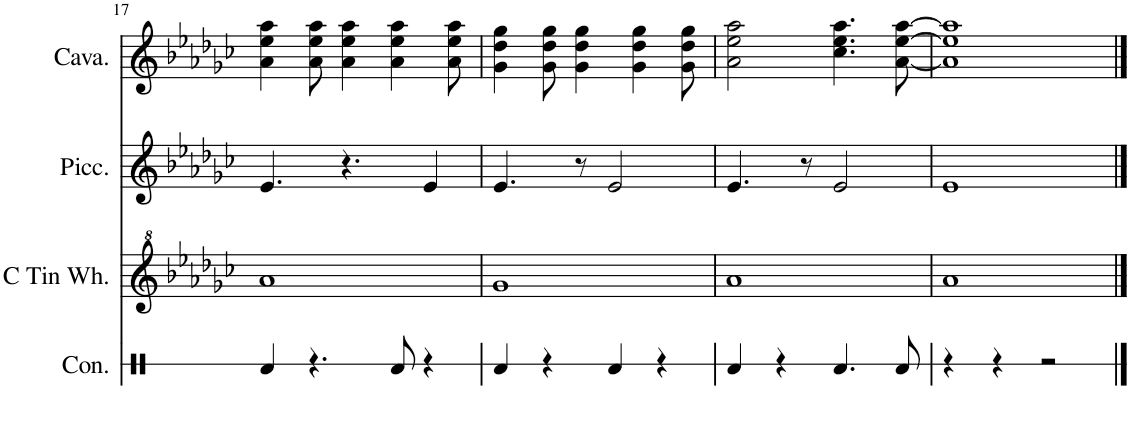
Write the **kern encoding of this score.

**kern	**kern	**kern	**kern
*part4	*part3	*part2	*part1
*staff4	*staff3	*staff2	*staff1
*I"コンガ	*I"C Tin Whistle	*I"ピッコロ	*I"カヴァキーニョ
*	*I'C Tin Wh.	*	*
!!LO:PB:g=z
*clefX	*clefG^2	*clefG2	*clefG2
*	*	*Trd-7c-12	*
*k[]	*k[b-e-a-d-g-c-]	*k[b-e-a-d-g-c-]	*k[b-e-a-d-g-c-]
*M4/4	*M4/4	*M4/4	*M4/4
=17	=17	=17	=17
4Rd/	1aa-	4.e-/	4a-\ 4ee-\ 4aa-\
4.r	.	.	8a-\ 8ee-\ 8aa-\
.	.	4.r	4a-\ 4ee-\ 4aa-\
8Rd/	.	.	4a-\ 4ee-\ 4aa-\
4r	.	4e-/	.
.	.	.	8a-\ 8ee-\ 8aa-\
=18	=18	=18	=18
4Rd/	1gg-	4.e-/	4g-\ 4dd-\ 4gg-\
4r	.	.	8g-\ 8dd-\ 8gg-\
.	.	8r	4g-\ 4dd-\ 4gg-\
4Rd/	.	2e-/	.
.	.	.	4g-\ 4dd-\ 4gg-\
4r	.	.	.
.	.	.	8g-\ 8dd-\ 8gg-\
=19	=19	=19	=19
4Rd/	1aa-	4.e-/	2a-\ 2ee-\ 2aa-\
4r	.	.	.
.	.	8r	.
4.Rd/	.	2e-/	4.cc-\ 4.ee-\ 4.aa-\
8Rd/	.	.	[8a-\ [8ee-\ [8aa-\
=20	=20	=20	=20
4r	1aa-	1e-	1a-] 1ee-] 1aa-]
4r	.	.	.
2r	.	.	.
==	==	==	==
*-	*-	*-	*-
